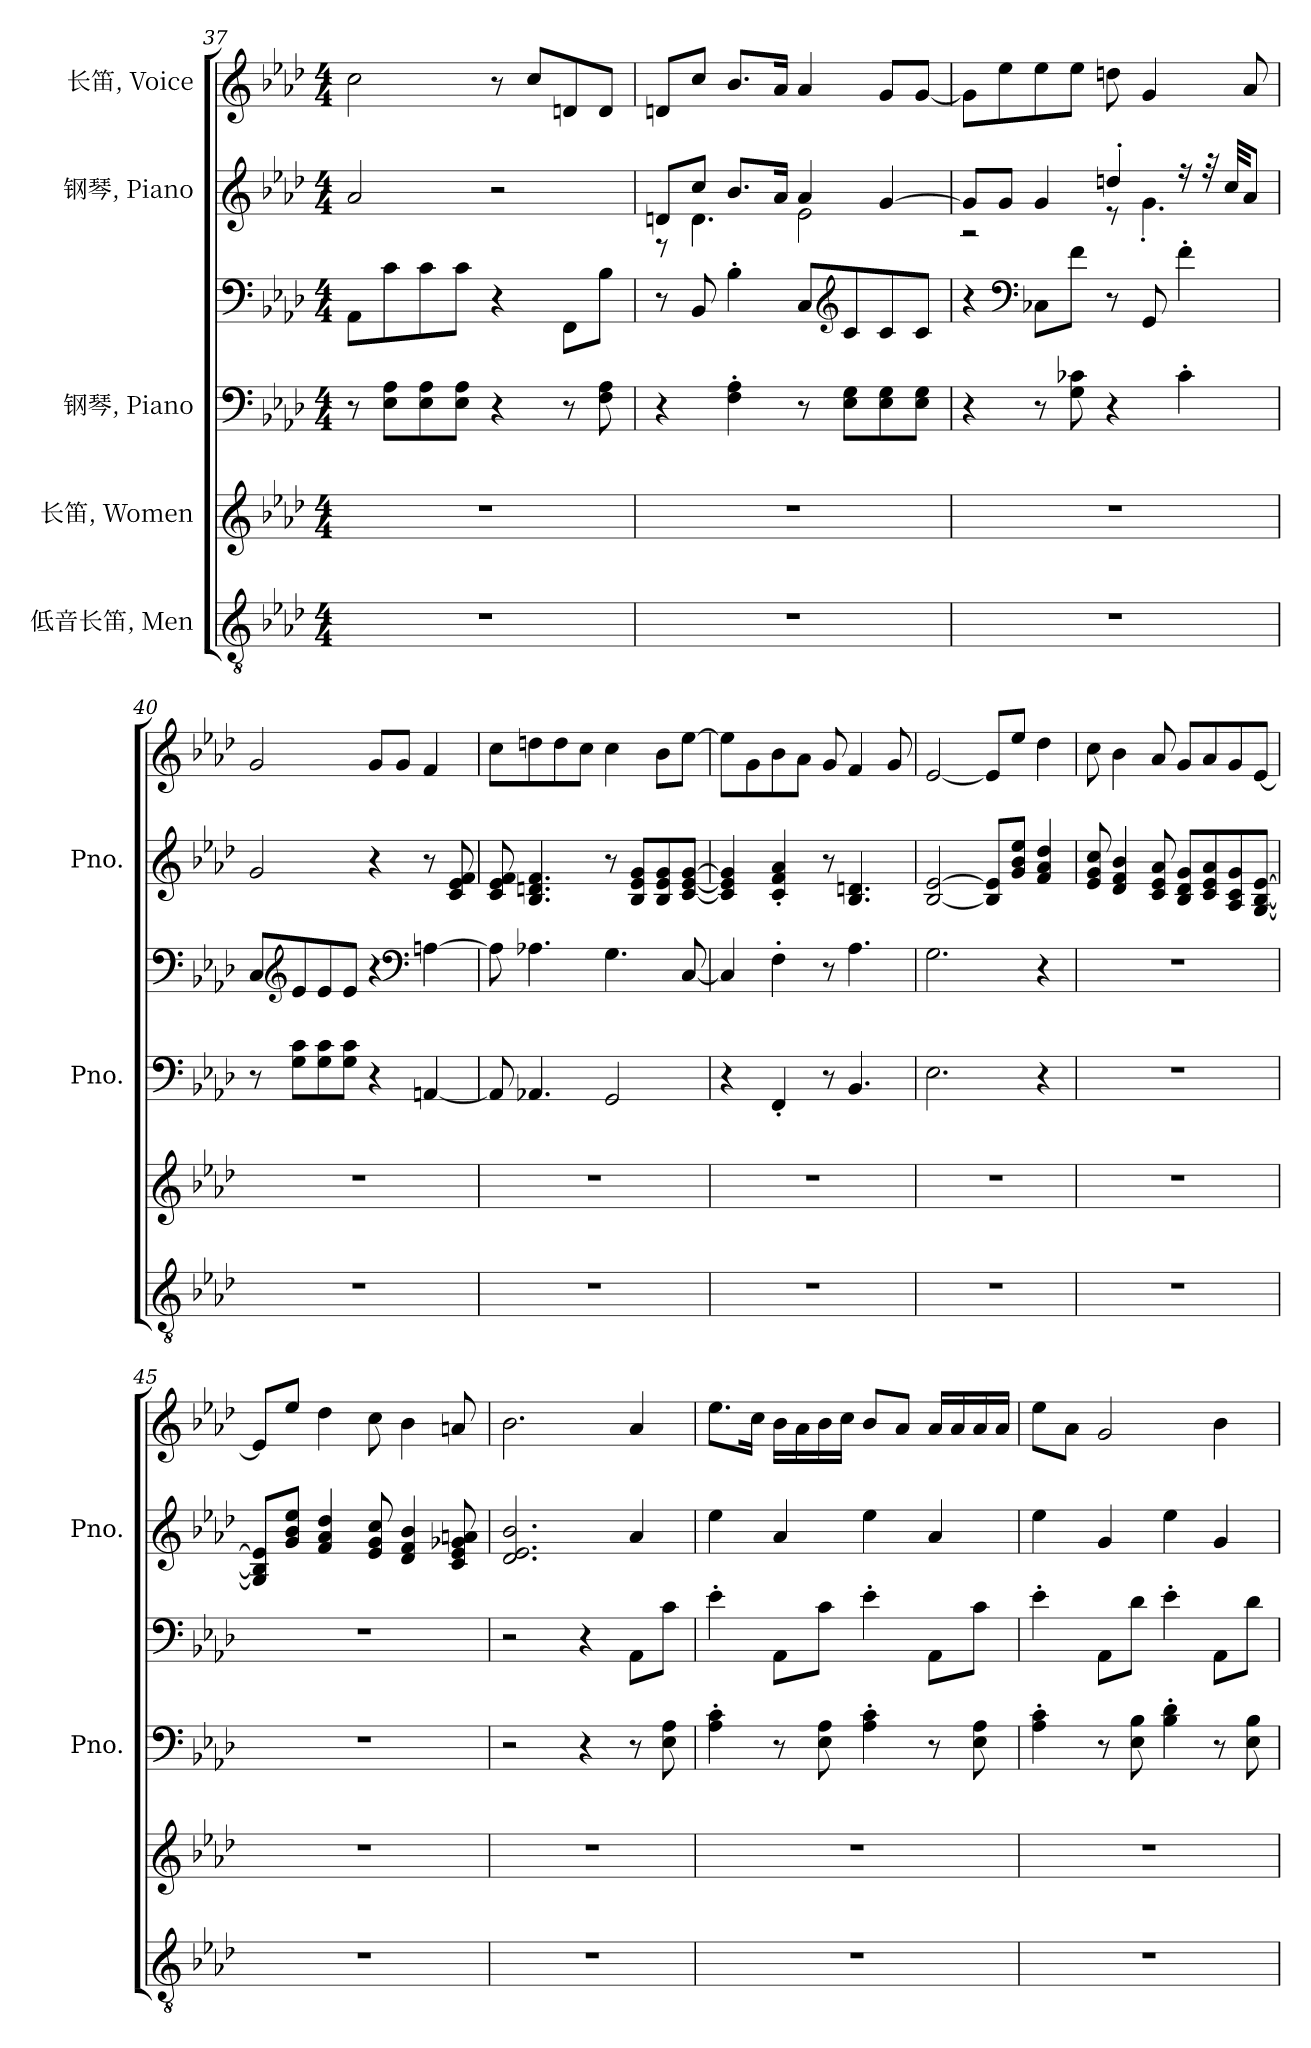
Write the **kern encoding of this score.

**kern	**kern	**kern	**kern	**kern	**kern
*part5	*part4	*part3	*part3	*part2	*part1
*staff6	*staff5	*staff4	*staff3	*staff2	*staff1
*I"低音长笛, Men	*I"长笛, Women	*I"钢琴, Piano	*	*I"钢琴, Piano	*I"长笛, Voice
*	*	*I'Pno.	*	*I'Pno.	*
*clefGv2	*clefG2	*clefF4	*clefF4	*clefG2	*clefG2
*k[b-e-a-d-]	*k[b-e-a-d-]	*k[b-e-a-d-]	*k[b-e-a-d-]	*k[b-e-a-d-]	*k[b-e-a-d-]
*M4/4	*M4/4	*M4/4	*M4/4	*M4/4	*M4/4
=37	=37	=37	=37	=37	=37
1r	1r	8r	8AA-\L	2a-/	2cc\
.	.	8E-\ 8A-\L	8c\	.	.
.	.	8E-\ 8A-\	8c\	.	.
.	.	8E-\ 8A-\J	8c\J	.	.
.	.	4r	4r	2r	8r
.	.	.	.	.	8cc/L
.	.	8r	8FF\L	.	8dn/
.	.	8F\ 8A-\	8B-\J	.	8d/J
=38	=38	=38	=38	=38	=38
*	*	*	*	*^	*
1r	1r	4r	8r	8dn/L	8r	8dn/L
.	.	.	8BB-/	8cc/J	4.d\	8cc/J
.	.	4F\' 4A-\'	4B-'\	8.b-/L	.	8.b-/L
.	.	.	.	16a-/Jk	.	16a-/Jk
.	.	8r	8C/L	4a-/	2e-\	4a-/
*	*	*	*clefG2	*	*	*
.	.	8E-\ 8G\L	8c/	.	.	.
.	.	8E-\ 8G\	8c/	[4g/	.	8g/L
.	.	8E-\ 8G\J	8c/J	.	.	[8g/J
!!LO:LB:g=z
=39	=39	=39	=39	=39	=39	=39
1r	1r	4r	4r	8g/L]	2r	8g\L]
.	.	.	.	8g/J	.	8ee-\
*	*	*	*clefF4	*	*	*
.	.	8r	8C-X\L	4g/	.	8ee-\
.	.	8G\ 8c-X\	8f\J	.	.	8ee-\J
.	.	4r	8r	4ddn'/	8r	8ddn\
.	.	.	8GG/	.	4.g'\	4g/
.	.	4c-'\	4f'\	16r	.	.
.	.	.	.	32r	.	.
.	.	.	.	32cc/KKL	.	.
.	.	.	.	8a-/J	.	8a-/
*	*	*	*	*v	*v	*
=40	=40	=40	=40	=40	=40
1r	1r	8r	8C/L	2g/	2g/
*	*	*	*clefG2	*	*
.	.	8G\ 8c\L	8e-/	.	.
.	.	8G\ 8c\	8e-/	.	.
.	.	8G\ 8c\J	8e-/J	.	.
.	.	4r	4r	4r	8g/L
.	.	.	.	.	8g/J
*	*	*	*clefF4	*	*
.	.	[4AAn/	[4An\	8r	4f/
.	.	.	.	8c/ 8e-/ 8f/	.
=41	=41	=41	=41	=41	=41
1r	1r	8AA/]	8A\]	8c/ 8e-/ 8f/	8cc\L
.	.	4.AA-X/	4.A-X\	4.B-/ 4.dn/ 4.f/	8ddn\
.	.	.	.	.	8dd\
.	.	.	.	.	8cc\J
.	.	2GG/	4.G\	8r	4cc\
.	.	.	.	8B-/ 8e-/ 8g/L	.
.	.	.	.	8B-/ 8e-/ 8g/	8b-\L
.	.	.	[8C/	[8c/ [8e-/ [8g/J	[8ee-\J
!!LO:PB:g=z
=42	=42	=42	=42	=42	=42
1r	1r	4r	4C/]	4c/] 4e-/] 4g/]	8ee-\L]
.	.	.	.	.	8g\
*	*	*	*	*	*MM80
.	.	4FF'/	4F'\	4c/' 4f/' 4a-/'	8b-\
.	.	.	.	.	8a-\J
.	.	8r	8r	8r	8g/
.	.	4.BB-/	4.A-\	4.B-/ 4.dn/	4f/
.	.	.	.	.	8g/
=43	=43	=43	=43	=43	=43
1r	1r	2.E-\	2.G\	[2B-/ [2e-/	[2e-/
.	.	.	.	8B-/] 8e-/]L	8e-/L]
*	*	*	*	*	*MM75
.	.	.	.	8g/ 8b-/ 8ee-/J	8ee-/J
.	.	4r	4r	4f/ 4a-/ 4dd-/	4dd-\
=44	=44	=44	=44	=44	=44
1r	1r	1r	1r	8e-/ 8g/ 8cc/	8cc\
.	.	.	.	4d-/ 4f/ 4b-/	4b-\
.	.	.	.	8c/ 8e-/ 8a-/	8a-/
.	.	.	.	8B-/ 8d-/ 8g/L	8g/L
.	.	.	.	8c/ 8e-/ 8a-/	8a-/
.	.	.	.	8A-/ 8c/ 8g/	8g/
.	.	.	.	[8G/ [8B-/ [8e-/J	[8e-/J
=45	=45	=45	=45	=45	=45
1r	1r	1r	1r	8G/] 8B-/] 8e-/]L	8e-/L]
.	.	.	.	8g/ 8b-/ 8ee-/J	8ee-/J
.	.	.	.	4f/ 4a-/ 4dd-/	4dd-\
.	.	.	.	8e-/ 8g/ 8cc/	8cc\
.	.	.	.	4d-/ 4f/ 4b-/	4b-\
.	.	.	.	8c/ 8e-/ 8g-X/ 8an/	8an/
=46	=46	=46	=46	=46	=46
1r	1r	2r	2r	2.d-/ 2.e-/ 2.b-/	2.b-\
.	.	4r	4r	.	.
*	*	*	*	*	*MM60
.	.	8r	8AA-\L	4a-/	4a-/
.	.	8E-\ 8A-\	8c\J	.	.
!!LO:LB:g=z
=47	=47	=47	=47	=47	=47
1r	1r	4A-\' 4c\'	4e-'\	4ee-\	8.ee-\L
.	.	.	.	.	16cc\Jk
.	.	8r	8AA-\L	4a-/	16b-\LL
.	.	.	.	.	16a-\
.	.	8E-\ 8A-\	8c\J	.	16b-\
.	.	.	.	.	16cc\JJ
.	.	4A-\' 4c\'	4e-'\	4ee-\	8b-/L
.	.	.	.	.	8a-/J
.	.	8r	8AA-\L	4a-/	16a-/LL
.	.	.	.	.	16a-/
.	.	8E-\ 8A-\	8c\J	.	16a-/
.	.	.	.	.	16a-/JJ
=48	=48	=48	=48	=48	=48
1r	1r	4A-\' 4c\'	4e-'\	4ee-\	8ee-\L
.	.	.	.	.	8a-\J
.	.	8r	8AA-\L	4g/	2g/
.	.	8E-\ 8B-\	8d-\J	.	.
.	.	4B-\' 4d-\'	4e-'\	4ee-\	.
.	.	8r	8AA-\L	4g/	4b-\
.	.	8E-\ 8B-\	8d-\J	.	.
=	=	=	=	=	=
*-	*-	*-	*-	*-	*-
